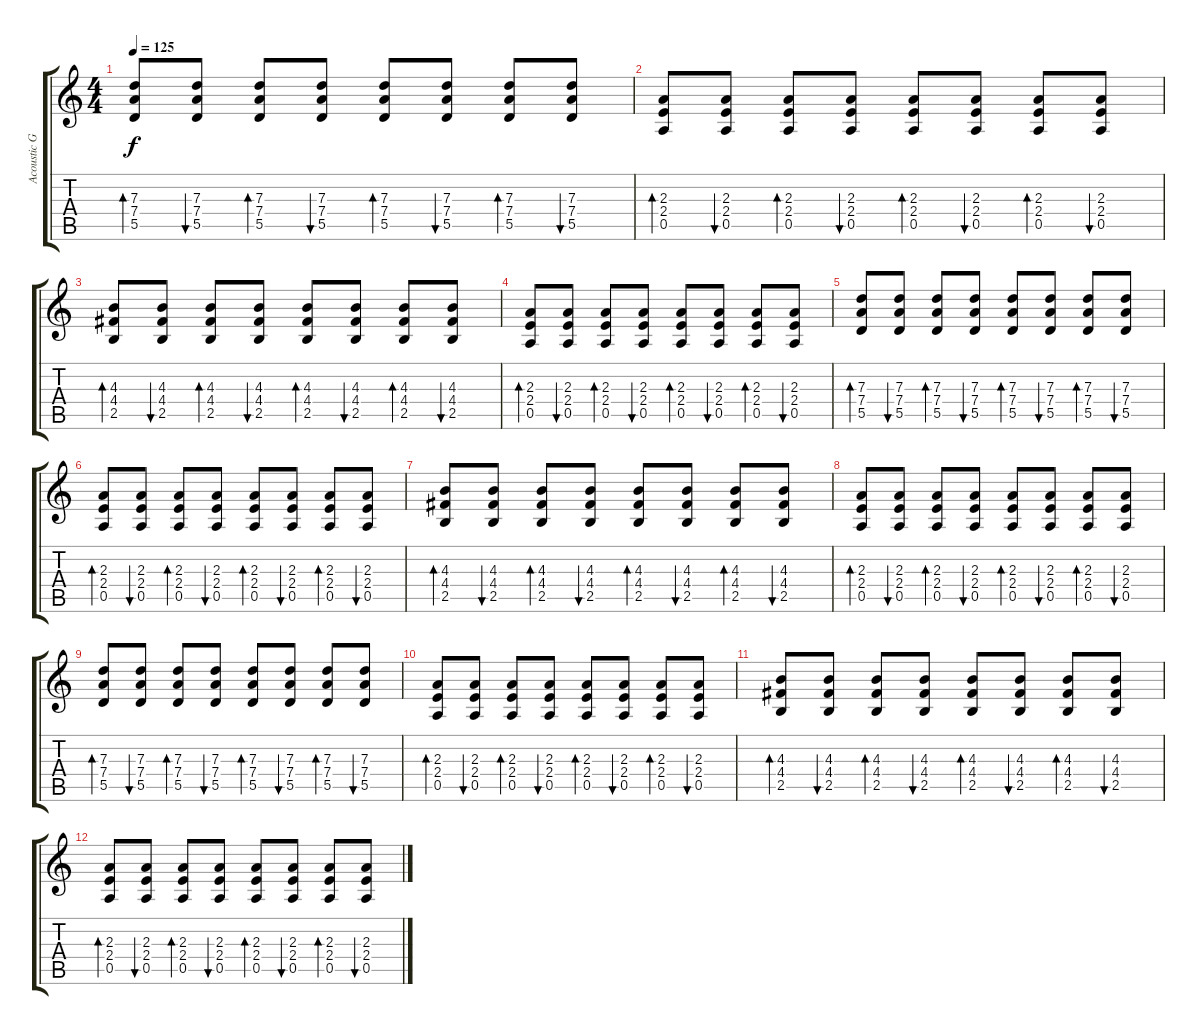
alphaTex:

\track ("Acoustic Guitar" "Acoustic G") {instrument acousticguitarsteel}
\staff {score tabs}
\tuning (E4 B3 G3 D3 A2 E2) {hide}
\ts (4 4)
\tempo 125
\clef g2
\ks c
(7.3 7.4 5.5).8{bd 120 dy f instrument acousticguitarsteel} (7.3 7.4 5.5).8{bu 120} (7.3 7.4 5.5).8{bd 120} (7.3 7.4 5.5).8{bu 120} (7.3 7.4 5.5).8{bd 120} (7.3 7.4 5.5).8{bu 120} (7.3 7.4 5.5).8{bd 120} (7.3 7.4 5.5).8{bu 120} |
(2.3 2.4 0.5).8{bd 120} (2.3 2.4 0.5).8{bu 120} (2.3 2.4 0.5).8{bd 120} (2.3 2.4 0.5).8{bu 120} (2.3 2.4 0.5).8{bd 120} (2.3 2.4 0.5).8{bu 120} (2.3 2.4 0.5).8{bd 120} (2.3 2.4 0.5).8{bu 120} |
(4.3 4.4 2.5).8{bd 120} (4.3 4.4 2.5).8{bu 120} (4.3 4.4 2.5).8{bd 120} (4.3 4.4 2.5).8{bu 120} (4.3 4.4 2.5).8{bd 120} (4.3 4.4 2.5).8{bu 120} (4.3 4.4 2.5).8{bd 120} (4.3 4.4 2.5).8{bu 120} |
(2.3 2.4 0.5).8{bd 120} (2.3 2.4 0.5).8{bu 120} (2.3 2.4 0.5).8{bd 120} (2.3 2.4 0.5).8{bu 120} (2.3 2.4 0.5).8{bd 120} (2.3 2.4 0.5).8{bu 120} (2.3 2.4 0.5).8{bd 120} (2.3 2.4 0.5).8{bu 120} |
(7.3 7.4 5.5).8{bd 120} (7.3 7.4 5.5).8{bu 120} (7.3 7.4 5.5).8{bd 120} (7.3 7.4 5.5).8{bu 120} (7.3 7.4 5.5).8{bd 120} (7.3 7.4 5.5).8{bu 120} (7.3 7.4 5.5).8{bd 120} (7.3 7.4 5.5).8{bu 120} |
(2.3 2.4 0.5).8{bd 120} (2.3 2.4 0.5).8{bu 120} (2.3 2.4 0.5).8{bd 120} (2.3 2.4 0.5).8{bu 120} (2.3 2.4 0.5).8{bd 120} (2.3 2.4 0.5).8{bu 120} (2.3 2.4 0.5).8{bd 120} (2.3 2.4 0.5).8{bu 120} |
(4.3 4.4 2.5).8{bd 120} (4.3 4.4 2.5).8{bu 120} (4.3 4.4 2.5).8{bd 120} (4.3 4.4 2.5).8{bu 120} (4.3 4.4 2.5).8{bd 120} (4.3 4.4 2.5).8{bu 120} (4.3 4.4 2.5).8{bd 120} (4.3 4.4 2.5).8{bu 120} |
(2.3 2.4 0.5).8{bd 120} (2.3 2.4 0.5).8{bu 120} (2.3 2.4 0.5).8{bd 120} (2.3 2.4 0.5).8{bu 120} (2.3 2.4 0.5).8{bd 120} (2.3 2.4 0.5).8{bu 120} (2.3 2.4 0.5).8{bd 120} (2.3 2.4 0.5).8{bu 120} |
(7.3 7.4 5.5).8{bd 120} (7.3 7.4 5.5).8{bu 120} (7.3 7.4 5.5).8{bd 120} (7.3 7.4 5.5).8{bu 120} (7.3 7.4 5.5).8{bd 120} (7.3 7.4 5.5).8{bu 120} (7.3 7.4 5.5).8{bd 120} (7.3 7.4 5.5).8{bu 120} |
(2.3 2.4 0.5).8{bd 120} (2.3 2.4 0.5).8{bu 120} (2.3 2.4 0.5).8{bd 120} (2.3 2.4 0.5).8{bu 120} (2.3 2.4 0.5).8{bd 120} (2.3 2.4 0.5).8{bu 120} (2.3 2.4 0.5).8{bd 120} (2.3 2.4 0.5).8{bu 120} |
(4.3 4.4 2.5).8{bd 120} (4.3 4.4 2.5).8{bu 120} (4.3 4.4 2.5).8{bd 120} (4.3 4.4 2.5).8{bu 120} (4.3 4.4 2.5).8{bd 120} (4.3 4.4 2.5).8{bu 120} (4.3 4.4 2.5).8{bd 120} (4.3 4.4 2.5).8{bu 120} |
(2.3 2.4 0.5).8{bd 120} (2.3 2.4 0.5).8{bu 120} (2.3 2.4 0.5).8{bd 120} (2.3 2.4 0.5).8{bu 120} (2.3 2.4 0.5).8{bd 120} (2.3 2.4 0.5).8{bu 120} (2.3 2.4 0.5).8{bd 120} (2.3 2.4 0.5).8{bu 120}
